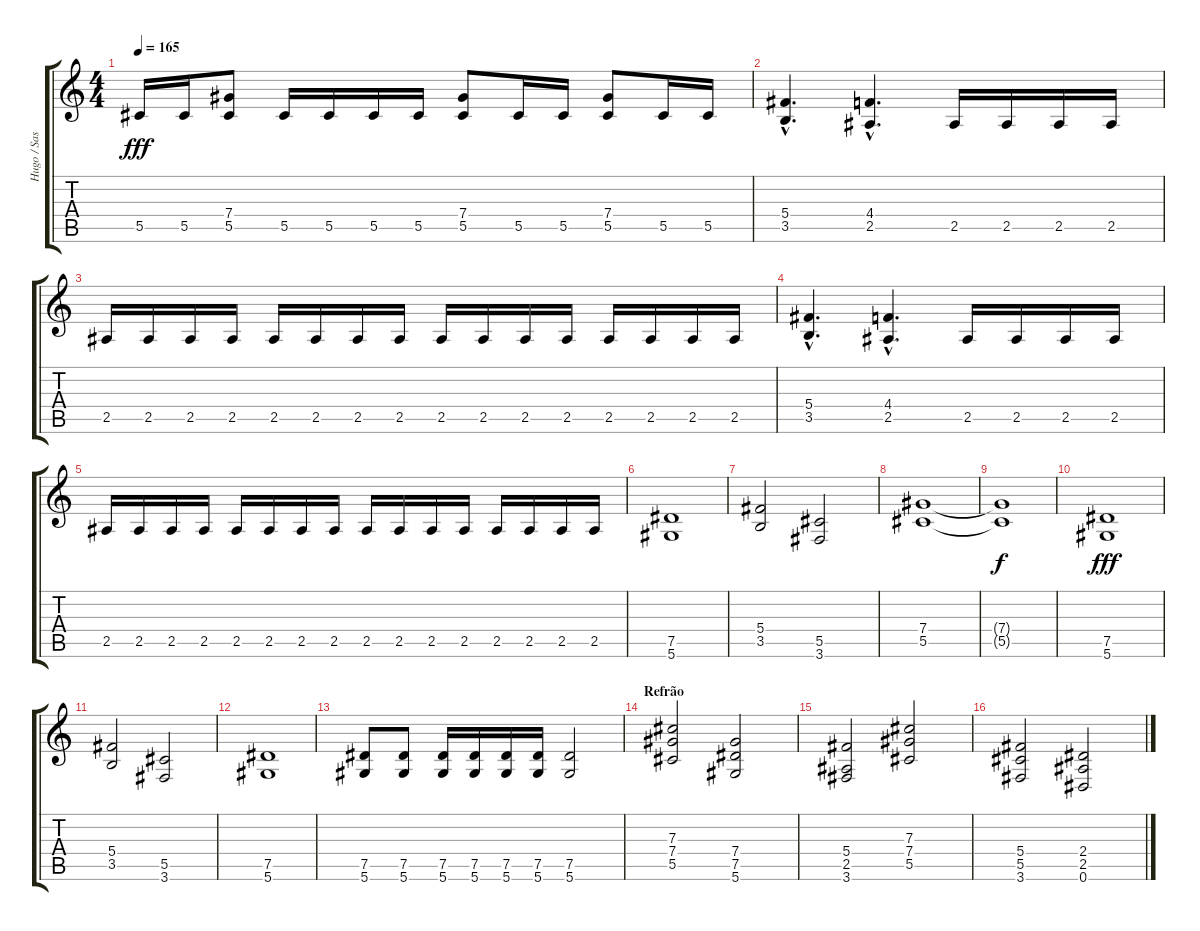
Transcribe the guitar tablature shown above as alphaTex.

\track ("Hugo / Sascha" "Hugo / Sas") {instrument distortionguitar}
\staff {score tabs}
\tuning (Eb4 Bb3 Gb3 Db3 Ab2 Eb2) {hide}
\ts (4 4)
\tempo 165
\clef g2
\ks c
5.5.16{dy fff} 5.5.16 (7.4 5.5).8 5.5.16 5.5.16 5.5.16 5.5.16 (7.4 5.5).8 5.5.16 5.5.16 (7.4 5.5).8 5.5.16 5.5.16 |
(5.4{hac} 3.5{hac}).4{d} (4.4{hac} 2.5{hac}).4{d} 2.5.16 2.5.16 2.5.16 2.5.16 |
2.5.16 2.5.16 2.5.16 2.5.16 2.5.16 2.5.16 2.5.16 2.5.16 2.5.16 2.5.16 2.5.16 2.5.16 2.5.16 2.5.16 2.5.16 2.5.16 |
(5.4{hac} 3.5{hac}).4{d} (4.4{hac} 2.5{hac}).4{d} 2.5.16 2.5.16 2.5.16 2.5.16 |
2.5.16 2.5.16 2.5.16 2.5.16 2.5.16 2.5.16 2.5.16 2.5.16 2.5.16 2.5.16 2.5.16 2.5.16 2.5.16 2.5.16 2.5.16 2.5.16 |
(7.5 5.6).1 |
(5.4 3.5).2 (5.5 3.6).2 |
(7.4 5.5).1 |
(7.4{t} 5.5{t}).1{dy f} |
(7.5 5.6).1{dy fff} |
(5.4 3.5).2 (5.5 3.6).2 |
(7.5 5.6).1 |
(7.5 5.6).8 (7.5 5.6).8 (7.5 5.6).16 (7.5 5.6).16 (7.5 5.6).16 (7.5 5.6).16 (7.5 5.6).2 |
\section ("" "Refrão")
(7.3 7.4 5.5).2 (7.4 7.5 5.6).2 |
(5.4 2.5 3.6).2 (7.3 7.4 5.5).2 |
(5.4 5.5 3.6).2 (2.4 2.5 0.6).2
